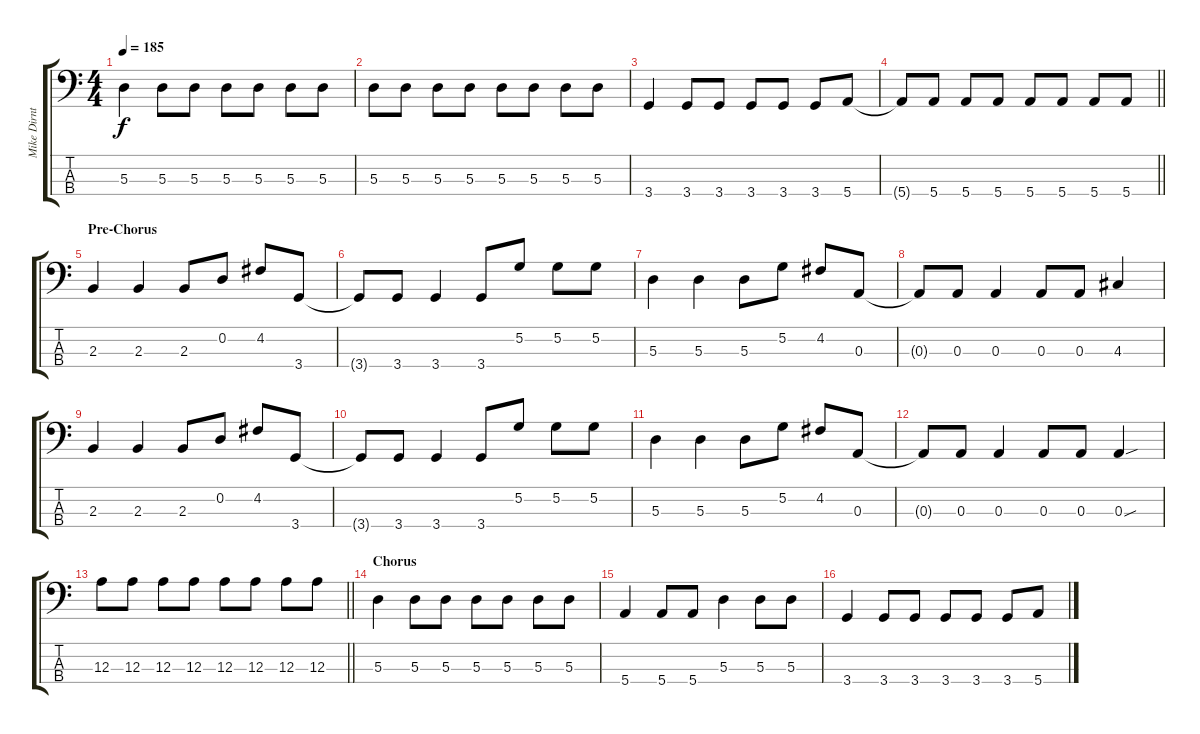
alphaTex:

\track ("Mike Dirnt - Bass" "Mike Dirnt") {instrument electricbasspick}
\staff {score tabs}
\tuning (G2 D2 A1 E1) {hide}
\ts (4 4)
\tempo 185
\clef f4
\ks c
5.3.4{dy f} 5.3.8 5.3.8 5.3.8 5.3.8 5.3.8 5.3.8 |
5.3.8 5.3.8 5.3.8 5.3.8 5.3.8 5.3.8 5.3.8 5.3.8 |
3.4.4 3.4.8 3.4.8 3.4.8 3.4.8 3.4.8 5.4.8 |
\barLineRight lightlight
5.4{t}.8 5.4.8 5.4.8 5.4.8 5.4.8 5.4.8 5.4.8 5.4.8 |
\section ("" "Pre-Chorus")
2.3.4 2.3.4 2.3.8 0.2.8 4.2.8 3.4.8 |
3.4{t}.8 3.4.8 3.4.4 3.4.8 5.2.8 5.2.8 5.2.8 |
5.3.4 5.3.4 5.3.8 5.2.8 4.2.8 0.3.8 |
0.3{t}.8 0.3.8 0.3.4 0.3.8 0.3.8 4.3.4 |
2.3.4 2.3.4 2.3.8 0.2.8 4.2.8 3.4.8 |
3.4{t}.8 3.4.8 3.4.4 3.4.8 5.2.8 5.2.8 5.2.8 |
5.3.4 5.3.4 5.3.8 5.2.8 4.2.8 0.3.8 |
0.3{t}.8 0.3.8 0.3.4 0.3.8 0.3.8 0.3{sou}.4 |
\barLineRight lightlight
12.3.8 12.3.8 12.3.8 12.3.8 12.3.8 12.3.8 12.3.8 12.3.8 |
\section ("" "Chorus")
5.3.4 5.3.8 5.3.8 5.3.8 5.3.8 5.3.8 5.3.8 |
5.4.4 5.4.8 5.4.8 5.3.4 5.3.8 5.3.8 |
3.4.4 3.4.8 3.4.8 3.4.8 3.4.8 3.4.8 5.4.8
